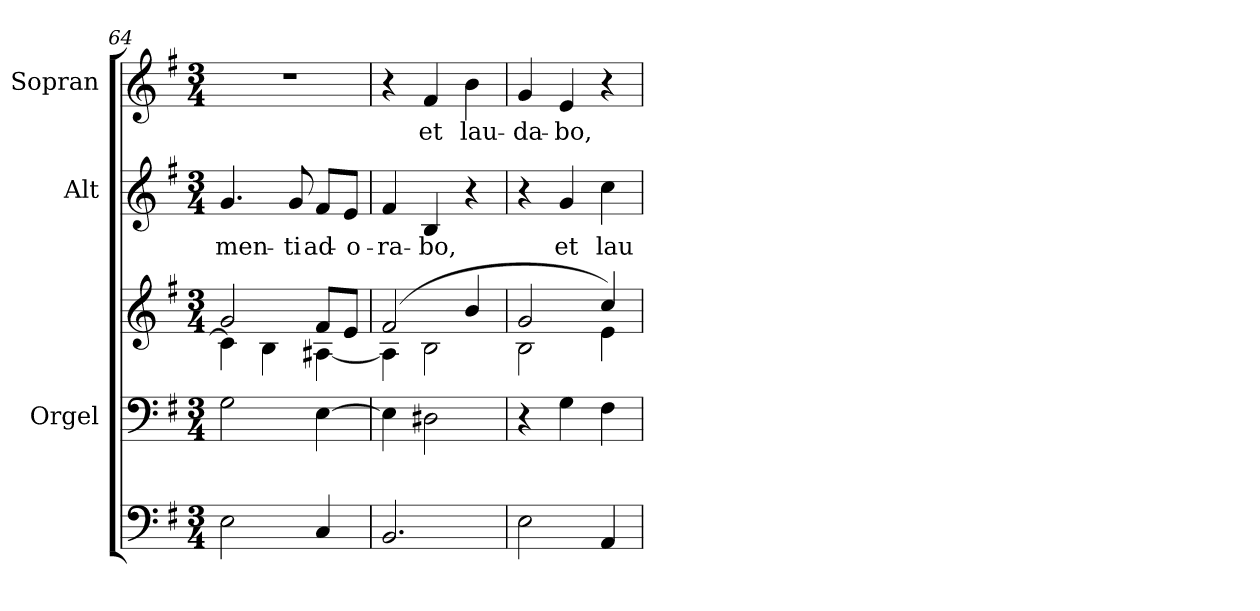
**kern	**kern	**kern	**kern	**text	**kern	**text
*part4	*part3	*part3	*part2	*part2	*part1	*part1
*staff5	*staff4	*staff3	*staff2	*staff2	*staff1	*staff1
*	*I"Orgel	*	*I"Alt	*	*I"Sopran	*
*	*I'Org.	*	*I'A.	*	*I'S.	*
*clefF4	*clefF4	*clefG2	*clefG2	*	*clefG2	*
*k[f#]	*k[f#]	*k[f#]	*k[f#]	*	*k[f#]	*
*G:	*G:	*G:	*G:	*	*G:	*
*M3/4	*M3/4	*M3/4	*M3/4	*	*M3/4	*
=64	=64	=64	=64	=64	=64	=64
*	*	*^	*	*	*	*
!	!	!	!	!	!LO:LY:b	!	!
2E\	2G\	2g/	4c\]	4.g/	-men-	2.r	.
.	.	.	4B\	.	.	.	.
!	!	!	!	!	!LO:LY:b	!	!
.	.	.	.	8g/	-ti	.	.
!	!	!	!	!	!LO:LY:b	!	!
4C/	[4E\	8f#/L	[<4A#X\	8f#/L	ad-	.	.
!	!	!	!	!	!LO:LY:b	!	!
.	.	8e/J	.	8e/J	-o-	.	.
=65	=65	=65	=65	=65	=65	=65	=65
!	!	!	!	!	!LO:LY:b	!	!
2.BB/	4E\]	(2f#/	4A#\]	4f#/	-ra-	4r	.
!	!	!	!	!	!LO:LY:b	!	!LO:LY:b
.	2D#X\	.	2B\	4B/	-bo,	4f#/	et
!	!	!	!	!	!	!	!LO:LY:b
.	.	4b/	.	4r	.	4b\	lau-
!!LO:PB:g=z
=66	=66	=66	=66	=66	=66	=66	=66
!	!	!	!	!	!	!	!LO:LY:b
2E\	4r	2g/	2B\	4r	.	4g/	-da-
!	!	!	!	!	!LO:LY:b	!	!LO:LY:b
.	4G\	.	.	4g/	et	4e/	-bo,
!	!	!	!	!	!LO:LY:b	!	!
4AA/	4F#\	4cc/)	4e\	4cc\	lau-	4r	.
*	*	*v	*v	*	*	*	*
=	=	=	=	=	=	=
*-	*-	*-	*-	*-	*-	*-
